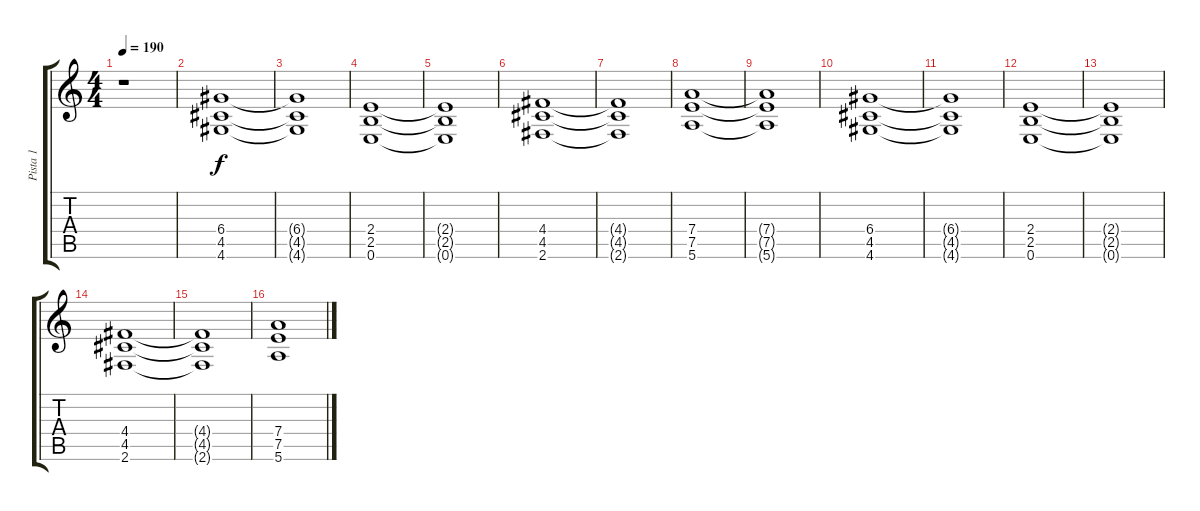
\track ("Pista 1" "Pista 1") {instrument overdrivenguitar}
\staff {score tabs}
\tuning (E4 B3 G3 D3 A2 E2) {hide}
\ts (4 4)
\tempo 190
\clef g2
\ks c
r.1{dy f} |
(6.4 4.5 4.6).1 |
(6.4{t} 4.5{t} 4.6{t}).1 |
(2.4 2.5 0.6).1 |
(2.4{t} 2.5{t} 0.6{t}).1 |
(4.4 4.5 2.6).1 |
(4.4{t} 4.5{t} 2.6{t}).1 |
(7.4 7.5 5.6).1 |
(7.4{t} 7.5{t} 5.6{t}).1 |
(6.4 4.5 4.6).1 |
(6.4{t} 4.5{t} 4.6{t}).1 |
(2.4 2.5 0.6).1 |
(2.4{t} 2.5{t} 0.6{t}).1 |
(4.4 4.5 2.6).1 |
(4.4{t} 4.5{t} 2.6{t}).1 |
(7.4 7.5 5.6).1
